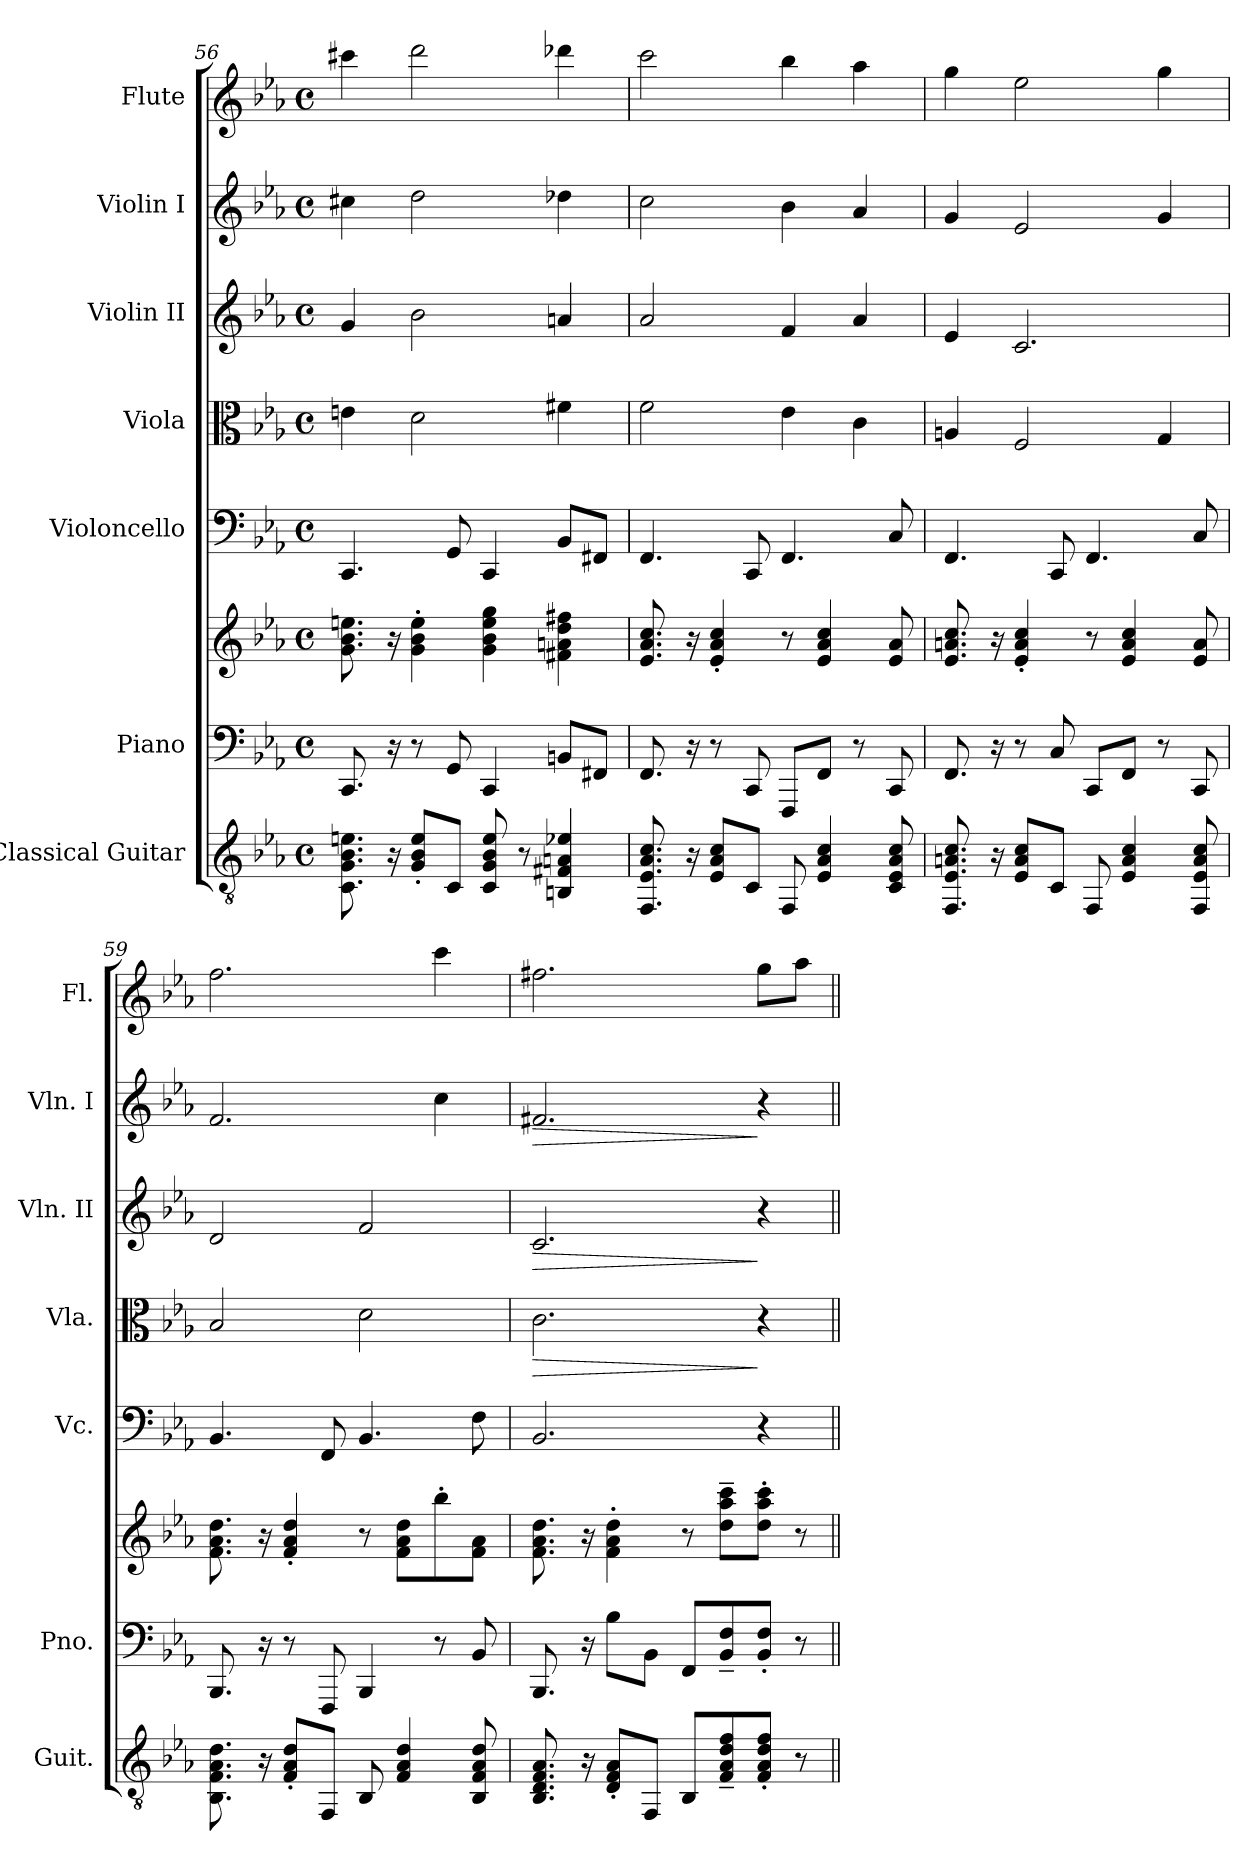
**kern	**kern	**kern	**kern	**kern	**dynam	**kern	**dynam	**kern	**dynam	**kern
*part7	*part6	*part6	*part5	*part4	*part4	*part3	*part3	*part2	*part2	*part1
*staff8	*staff7	*staff6	*staff5	*staff4	*staff4	*staff3	*staff3	*staff2	*staff2	*staff1
*I"Classical Guitar	*I"Piano	*	*I"Violoncello	*I"Viola	*	*I"Violin II	*	*I"Violin I	*	*I"Flute
*I'Guit.	*I'Pno.	*	*I'Vc.	*I'Vla.	*	*I'Vln. II	*	*I'Vln. I	*	*I'Fl.
*clefGv2	*clefF4	*clefG2	*clefF4	*clefC3	*	*clefG2	*	*clefG2	*	*clefG2
*k[b-e-a-]	*k[b-e-a-]	*k[b-e-a-]	*k[b-e-a-]	*k[b-e-a-]	*	*k[b-e-a-]	*	*k[b-e-a-]	*	*k[b-e-a-]
*M4/4	*M4/4	*M4/4	*M4/4	*M4/4	*	*M4/4	*	*M4/4	*	*M4/4
*met(c)	*met(c)	*met(c)	*met(c)	*met(c)	*	*met(c)	*	*met(c)	*	*met(c)
=56	=56	=56	=56	=56	=56	=56	=56	=56	=56	=56
8.C\ 8.G\ 8.B-\ 8.en\	8.CC/	8.g\ 8.b-\ 8.een\	4.CC/	4en\	.	4g/	.	4cc#X\	.	4ccc#X\
16r	16r	16r	.	.	.	.	.	.	.	.
8G/' 8B-/' 8e/'L	8r	4g\' 4b-\' 4ee\'	.	2d\	.	2b-\	.	2dd\	.	2ddd\
8C/J	8GG/	.	8GG/	.	.	.	.	.	.	.
8C/ 8G/ 8B-/ 8e/	4CC/	4g\ 4b-\ 4ee\ 4gg\	4CC/	.	.	.	.	.	.	.
8r	.	.	.	.	.	.	.	.	.	.
4BBn/ 4F#X/ 4An/ 4e-X/	8BBn/L	4f#X\ 4an\ 4dd\ 4ff#X\	8BB-/L	4f#X\	.	4an/	.	4dd-X\	.	4ddd-X\
.	8FF#X/J	.	8FF#X/J	.	.	.	.	.	.	.
=57	=57	=57	=57	=57	=57	=57	=57	=57	=57	=57
8.FF/ 8.E-/ 8.A-/ 8.c/	8.FF/	8.e-/ 8.a-/ 8.cc/	4.FF/	2f\	.	2a-/	.	2cc\	.	2ccc\
16r	16r	16r	.	.	.	.	.	.	.	.
8E-/ 8A-/ 8c/L	8r	4e-/' 4a-/' 4cc/'	.	.	.	.	.	.	.	.
8C/J	8CC/	.	8CC/	.	.	.	.	.	.	.
8FF/	8FFF/L	8r	4.FF/	4e-\	.	4f/	.	4b-\	.	4bb-\
4E-/ 4A-/ 4c/	8FF/J	4e-/ 4a-/ 4cc/	.	.	.	.	.	.	.	.
.	8r	.	.	4c\	.	4a-/	.	4a-/	.	4aa-\
8C/ 8E-/ 8A-/ 8c/	8CC/	8e-/ 8a-/	8C/	.	.	.	.	.	.	.
=58	=58	=58	=58	=58	=58	=58	=58	=58	=58	=58
8.FF/ 8.E-/ 8.An/ 8.c/	8.FF/	8.e-/ 8.an/ 8.cc/	4.FF/	4An/	.	4e-/	.	4g/	.	4gg\
16r	16r	16r	.	.	.	.	.	.	.	.
8E-/ 8A/ 8c/L	8r	4e-/' 4a/' 4cc/'	.	2F/	.	2.c/	.	2e-/	.	2ee-\
8C/J	8C/	.	8CC/	.	.	.	.	.	.	.
8FF/	8CC/L	8r	4.FF/	.	.	.	.	.	.	.
4E-/ 4A/ 4c/	8FF/J	4e-/ 4a/ 4cc/	.	.	.	.	.	.	.	.
.	8r	.	.	4G/	.	.	.	4g/	.	4gg\
8FF/ 8E-/ 8A/ 8c/	8CC/	8e-/ 8a/	8C/	.	.	.	.	.	.	.
!!LO:LB:g=z
=59	=59	=59	=59	=59	=59	=59	=59	=59	=59	=59
8.BB-\ 8.F\ 8.A-\ 8.d\	8.BBB-/	8.f\ 8.a-\ 8.dd\	4.BB-/	2B-/	.	2d/	.	2.f/	.	2.ff\
16r	16r	16r	.	.	.	.	.	.	.	.
8F/' 8A-/' 8d/'L	8r	4f/' 4a-/' 4dd/'	.	.	.	.	.	.	.	.
8FF/J	8FFF/	.	8FF/	.	.	.	.	.	.	.
8BB-/	4BBB-/	8r	4.BB-/	2d\	.	2f/	.	.	.	.
4F/ 4A-/ 4d/	.	8f\ 8a-\ 8dd\L	.	.	.	.	.	.	.	.
.	8r	8bb-'\	.	.	.	.	.	4cc\	.	4ccc\
8BB-/ 8F/ 8A-/ 8d/	8BB-/	8f\ 8a-\J	8F\	.	.	.	.	.	.	.
=60	=60	=60	=60	=60	=60	=60	=60	=60	=60	=60
!	!	!	!	!	!LO:HP:b	!	!LO:HP:b	!	!LO:HP:b	!
8.BB-/ 8.D/ 8.F/ 8.A-/	8.BBB-/	8.f\ 8.a-\ 8.dd\	2.BB-/	2.c\	>	2.c/	>	2.f#X/	>	2.ff#X\
16r	16r	16r	.	.	.	.	.	.	.	.
8D/' 8F/' 8A-/'L	8B-\L	4f\' 4a-\' 4dd\'	.	.	.	.	.	.	.	.
8FF/J	8BB-\J	.	.	.	.	.	.	.	.	.
8BB-/L	8FF/L	8r	.	.	.	.	.	.	.	.
8F/~ 8A-/~ 8d/~ 8f/~	8BB-/~ 8F/~	8dd\~ 8aa-\~ 8ccc\~L	.	.	.	.	.	.	.	.
8F/' 8A-/' 8d/' 8f/'J	8BB-/' 8F/'J	8dd\' 8aa-\' 8ccc\'J	4r	4r	]	4r	]	4r	]	8gg\L
8r	8r	8r	.	.	.	.	.	.	.	8aa-\J
=||	=||	=||	=||	=||	=||	=||	=||	=||	=||	=||
*-	*-	*-	*-	*-	*-	*-	*-	*-	*-	*-
